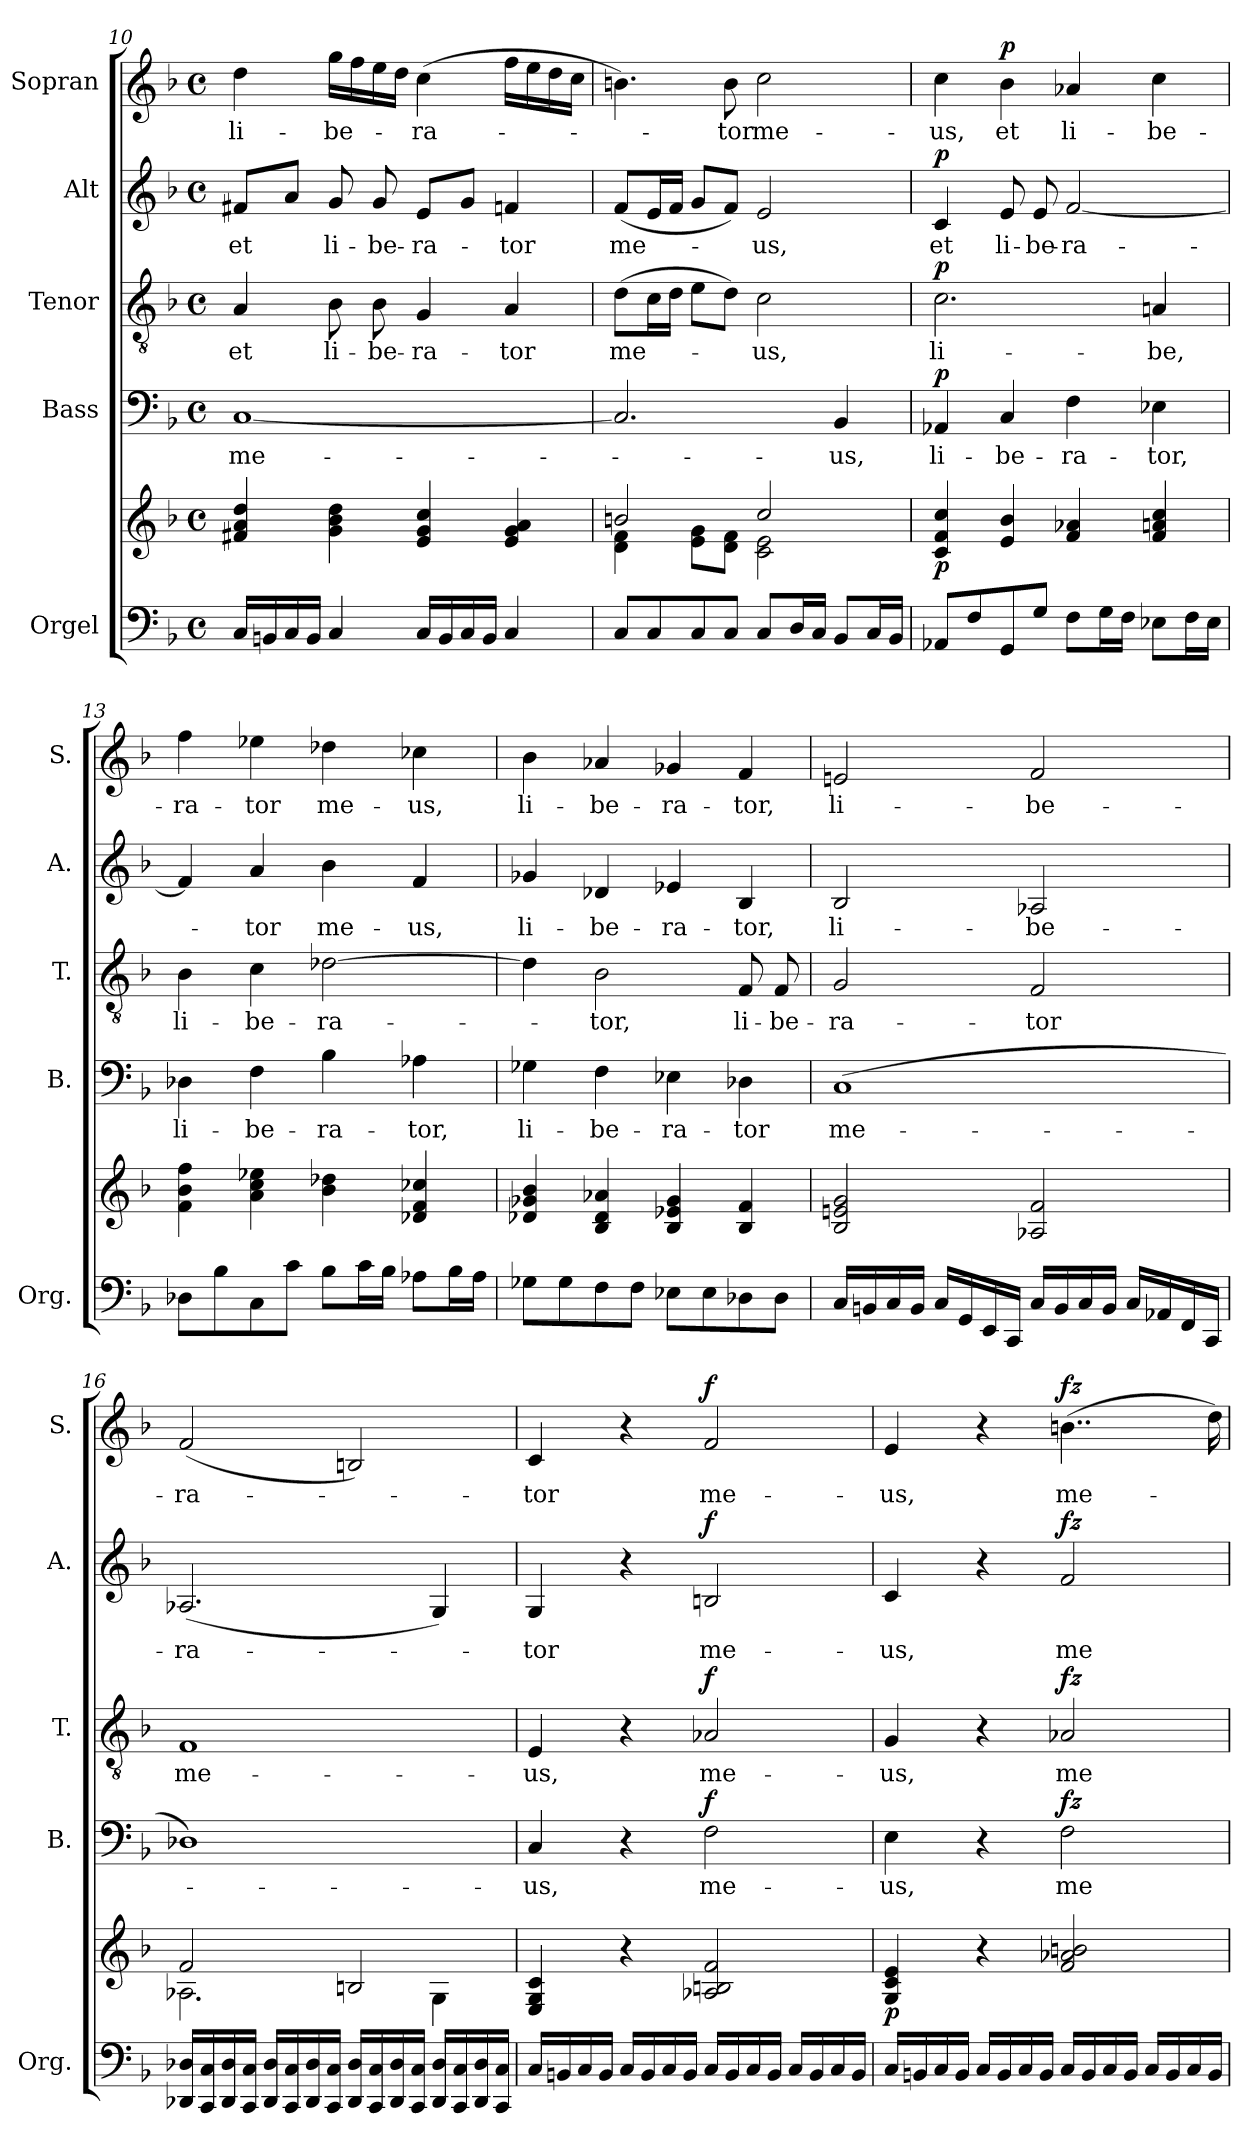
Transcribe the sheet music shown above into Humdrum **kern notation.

**kern	**kern	**dynam	**kern	**text	**dynam	**kern	**text	**dynam	**kern	**text	**dynam	**kern	**text	**dynam
*part5	*part5	*part5	*part4	*part4	*part4	*part3	*part3	*part3	*part2	*part2	*part2	*part1	*part1	*part1
*staff6	*staff5	*staff5/6	*staff4	*staff4	*staff4	*staff3	*staff3	*staff3	*staff2	*staff2	*staff2	*staff1	*staff1	*staff1
*I"Orgel	*	*	*I"Bass	*	*	*I"Tenor	*	*	*I"Alt	*	*	*I"Sopran	*	*
*I'Org.	*	*	*I'B.	*	*	*I'T.	*	*	*I'A.	*	*	*I'S.	*	*
*clefF4	*clefG2	*	*clefF4	*	*	*clefGv2	*	*	*clefG2	*	*	*clefG2	*	*
*k[b-]	*k[b-]	*	*k[b-]	*	*	*k[b-]	*	*	*k[b-]	*	*	*k[b-]	*	*
*F:	*F:	*	*F:	*	*	*F:	*	*	*F:	*	*	*F:	*	*
*M4/4	*M4/4	*	*M4/4	*	*	*M4/4	*	*	*M4/4	*	*	*M4/4	*	*
*met(c)	*met(c)	*	*met(c)	*	*	*met(c)	*	*	*met(c)	*	*	*met(c)	*	*
=10	=10	=10	=10	=10	=10	=10	=10	=10	=10	=10	=10	=10	=10	=10
!	!	!	!	!LO:LY:b	!	!	!LO:LY:b	!	!	!LO:LY:b	!	!	!LO:LY:b	!
16C/LL	4f#X/ 4a/ 4dd/	.	[1C	me-	.	4A/	et	.	8f#X/L	et	.	4dd\	li-	.
16BBn/	.	.	.	.	.	.	.	.	.	.	.	.	.	.
16C/	.	.	.	.	.	.	.	.	8a/J	.	.	.	.	.
16BB/JJ	.	.	.	.	.	.	.	.	.	.	.	.	.	.
!	!	!	!	!	!	!	!LO:LY:b	!	!	!LO:LY:b	!	!	!LO:LY:b	!
4C/	4g\ 4b-\ 4dd\	.	.	.	.	8B-\	li-	.	8g/	li-	.	16gg\LL	-be-	.
.	.	.	.	.	.	.	.	.	.	.	.	16ff\	.	.
!	!	!	!	!	!	!	!LO:LY:b	!	!	!LO:LY:b	!	!	!	!
.	.	.	.	.	.	8B-\	-be-	.	8g/	-be-	.	16ee\	.	.
.	.	.	.	.	.	.	.	.	.	.	.	16dd\JJ	.	.
!	!	!	!	!	!	!	!LO:LY:b	!	!	!LO:LY:b	!	!	!LO:LY:b	!
16C/LL	4e/ 4g/ 4cc/	.	.	.	.	4G/	-ra-	.	8e/L	-ra-	.	(>4cc\	-ra-	.
16BB/	.	.	.	.	.	.	.	.	.	.	.	.	.	.
16C/	.	.	.	.	.	.	.	.	8g/J	.	.	.	.	.
16BB/JJ	.	.	.	.	.	.	.	.	.	.	.	.	.	.
!	!	!	!	!	!	!	!LO:LY:b	!	!	!LO:LY:b	!	!	!	!
4C/	4e/ 4g/ 4a/	.	.	.	.	4A/	-tor	.	4fn/	-tor	.	16ff\LL	.	.
.	.	.	.	.	.	.	.	.	.	.	.	16ee\	.	.
.	.	.	.	.	.	.	.	.	.	.	.	16dd\	.	.
.	.	.	.	.	.	.	.	.	.	.	.	16cc\JJ	.	.
!!LO:LB:g=z
=11	=11	=11	=11	=11	=11	=11	=11	=11	=11	=11	=11	=11	=11	=11
*	*^	*	*	*	*	*	*	*	*	*	*	*	*	*
!	!	!	!	!	!	!	!	!LO:LY:b	!	!	!LO:LY:b	!	!	!	!
8C/L	2bn/	4d\ 4f\	.	2.C/]	.	.	(>8d\L	me-	.	(<8f/L	me-	.	4.bn\)	.	.
8C/	.	.	.	.	.	.	16c\L	.	.	16e/L	.	.	.	.	.
.	.	.	.	.	.	.	16d\JJ	.	.	16f/JJ	.	.	.	.	.
8C/	.	8e\ 8g\L	.	.	.	.	8e\L	.	.	8g/L	.	.	.	.	.
!	!	!	!	!	!	!	!	!	!	!	!	!	!	!LO:LY:b	!
8C/J	.	8d\ 8f\J	.	.	.	.	8d\J)	.	.	8f/J)	.	.	8b\	-tor	.
!	!	!	!	!	!	!	!	!LO:LY:b	!	!	!LO:LY:b	!	!	!LO:LY:b	!
8C/L	2cc/	2c\ 2e\	.	.	.	.	2c\	-us,	.	2e/	-us,	.	2cc\	me-	.
16D/L	.	.	.	.	.	.	.	.	.	.	.	.	.	.	.
16C/JJ	.	.	.	.	.	.	.	.	.	.	.	.	.	.	.
!	!	!	!	!	!LO:LY:b	!	!	!	!	!	!	!	!	!	!
8BB-/L	.	.	.	4BB-/	-us,	.	.	.	.	.	.	.	.	.	.
16C/L	.	.	.	.	.	.	.	.	.	.	.	.	.	.	.
16BB-/JJ	.	.	.	.	.	.	.	.	.	.	.	.	.	.	.
*	*v	*v	*	*	*	*	*	*	*	*	*	*	*	*	*
=12	=12	=12	=12	=12	=12	=12	=12	=12	=12	=12	=12	=12	=12	=12
!	!	!LO:DY:b	!	!LO:LY:b	!LO:DY:a	!	!LO:LY:b	!LO:DY:a	!	!LO:LY:b	!LO:DY:a	!	!LO:LY:b	!
8AA-X/L	4c/ 4f/ 4cc/	p	4AA-X/	li-	p	2.c\	li-	p	4c/	et	p	4cc\	-us,	.
8F/	.	.	.	.	.	.	.	.	.	.	.	.	.	.
!	!	!	!	!LO:LY:b	!	!	!	!	!	!LO:LY:b	!	!	!LO:LY:b	!LO:DY:a
8GG/	4e/ 4b-/	.	4C/	-be-	.	.	.	.	8e/	li-	.	4b-\	et	p
!	!	!	!	!	!	!	!	!	!	!LO:LY:b	!	!	!	!
8G/J	.	.	.	.	.	.	.	.	8e/	-be-	.	.	.	.
!	!	!	!	!LO:LY:b	!	!	!	!	!	!LO:LY:b	!	!	!LO:LY:b	!
8F\L	4f/ 4a-X/	.	4F\	-ra-	.	.	.	.	[2f/	-ra-	.	4a-X/	li-	.
16G\L	.	.	.	.	.	.	.	.	.	.	.	.	.	.
16F\JJ	.	.	.	.	.	.	.	.	.	.	.	.	.	.
!	!	!	!	!LO:LY:b	!	!	!LO:LY:b	!	!	!	!	!	!LO:LY:b	!
8E-X\L	4f/ 4an/ 4cc/	.	4E-X\	-tor,	.	4An/	-be,	.	.	.	.	4cc\	-be-	.
16F\L	.	.	.	.	.	.	.	.	.	.	.	.	.	.
16E-\JJ	.	.	.	.	.	.	.	.	.	.	.	.	.	.
=13	=13	=13	=13	=13	=13	=13	=13	=13	=13	=13	=13	=13	=13	=13
!	!	!	!	!LO:LY:b	!	!	!LO:LY:b	!	!	!	!	!	!LO:LY:b	!
8D-X\L	4f\ 4b-\ 4ff\	.	4D-X\	li-	.	4B-\	li-	.	4f/]	.	.	4ff\	-ra-	.
8B-\	.	.	.	.	.	.	.	.	.	.	.	.	.	.
!	!	!	!	!LO:LY:b	!	!	!LO:LY:b	!	!	!LO:LY:b	!	!	!LO:LY:b	!
8C\	4a\ 4cc\ 4ee-X\	.	4F\	-be-	.	4c\	-be-	.	4a/	-tor	.	4ee-X\	-tor	.
8c\J	.	.	.	.	.	.	.	.	.	.	.	.	.	.
!	!	!	!	!LO:LY:b	!	!	!LO:LY:b	!	!	!LO:LY:b	!	!	!LO:LY:b	!
8B-\L	4b-\ 4dd-X\	.	4B-\	-ra-	.	[2d-X\	-ra-	.	4b-\	me-	.	4dd-X\	me-	.
16c\L	.	.	.	.	.	.	.	.	.	.	.	.	.	.
16B-\JJ	.	.	.	.	.	.	.	.	.	.	.	.	.	.
!	!	!	!	!LO:LY:b	!	!	!	!	!	!LO:LY:b	!	!	!LO:LY:b	!
8A-X\L	4d-X/ 4f/ 4cc-X/	.	4A-X\	-tor,	.	.	.	.	4f/	-us,	.	4cc-X\	-us,	.
16B-\L	.	.	.	.	.	.	.	.	.	.	.	.	.	.
16A-\JJ	.	.	.	.	.	.	.	.	.	.	.	.	.	.
=14	=14	=14	=14	=14	=14	=14	=14	=14	=14	=14	=14	=14	=14	=14
!	!	!	!	!LO:LY:b	!	!	!	!	!	!LO:LY:b	!	!	!LO:LY:b	!
8G-X\L	4d-X/ 4g-X/ 4b-/	.	4G-X\	li-	.	4d-\]	.	.	4g-X/	li-	.	4b-\	li-	.
8G-\	.	.	.	.	.	.	.	.	.	.	.	.	.	.
!	!	!	!	!LO:LY:b	!	!	!LO:LY:b	!	!	!LO:LY:b	!	!	!LO:LY:b	!
8F\	4B-/ 4d-/ 4a-X/	.	4F\	-be-	.	2B-\	-tor,	.	4d-X/	-be-	.	4a-X/	-be-	.
8F\J	.	.	.	.	.	.	.	.	.	.	.	.	.	.
!	!	!	!	!LO:LY:b	!	!	!	!	!	!LO:LY:b	!	!	!LO:LY:b	!
8E-X\L	4B-/ 4e-X/ 4g-/	.	4E-X\	-ra-	.	.	.	.	4e-X/	-ra-	.	4g-X/	-ra-	.
8E-\	.	.	.	.	.	.	.	.	.	.	.	.	.	.
!	!	!	!	!LO:LY:b	!	!	!LO:LY:b	!	!	!LO:LY:b	!	!	!LO:LY:b	!
8D-X\	4B-/ 4f/	.	4D-X\	-tor	.	8F/	li-	.	4B-/	-tor,	.	4f/	-tor,	.
!	!	!	!	!	!	!	!LO:LY:b	!	!	!	!	!	!	!
8D-\J	.	.	.	.	.	8F/	-be-	.	.	.	.	.	.	.
!!LO:PB:g=z
=15	=15	=15	=15	=15	=15	=15	=15	=15	=15	=15	=15	=15	=15	=15
!	!	!	!	!LO:LY:b	!	!	!LO:LY:b	!	!	!LO:LY:b	!	!	!LO:LY:b	!
16C/LL	2B-/ 2en/ 2g/	.	(>1C	me-	.	2G/	-ra-	.	2B-/	li-	.	2en/	li-	.
16BBn/	.	.	.	.	.	.	.	.	.	.	.	.	.	.
16C/	.	.	.	.	.	.	.	.	.	.	.	.	.	.
16BB/JJ	.	.	.	.	.	.	.	.	.	.	.	.	.	.
16C/LL	.	.	.	.	.	.	.	.	.	.	.	.	.	.
16GG/	.	.	.	.	.	.	.	.	.	.	.	.	.	.
16EE/	.	.	.	.	.	.	.	.	.	.	.	.	.	.
16CC/JJ	.	.	.	.	.	.	.	.	.	.	.	.	.	.
!	!	!	!	!	!	!	!LO:LY:b	!	!	!LO:LY:b	!	!	!LO:LY:b	!
16C/LL	2A-X/ 2f/	.	.	.	.	2F/	-tor	.	2A-X/	-be-	.	2f/	-be-	.
16BB/	.	.	.	.	.	.	.	.	.	.	.	.	.	.
16C/	.	.	.	.	.	.	.	.	.	.	.	.	.	.
16BB/JJ	.	.	.	.	.	.	.	.	.	.	.	.	.	.
16C/LL	.	.	.	.	.	.	.	.	.	.	.	.	.	.
16AA-X/	.	.	.	.	.	.	.	.	.	.	.	.	.	.
16FF/	.	.	.	.	.	.	.	.	.	.	.	.	.	.
16CC/JJ	.	.	.	.	.	.	.	.	.	.	.	.	.	.
=16	=16	=16	=16	=16	=16	=16	=16	=16	=16	=16	=16	=16	=16	=16
*	*^	*	*	*	*	*	*	*	*	*	*	*	*	*
!	!	!	!	!	!	!	!	!LO:LY:b	!	!	!LO:LY:b	!	!	!LO:LY:b	!
16DD-X/ 16D-X/LL	2f/	2.A-X\	.	1D-X)	.	.	1F	me-	.	(<2.A-X/	-ra-	.	(<2f/	-ra-	.
16CC/ 16C/	.	.	.	.	.	.	.	.	.	.	.	.	.	.	.
16DD-/ 16D-/	.	.	.	.	.	.	.	.	.	.	.	.	.	.	.
16CC/ 16C/JJ	.	.	.	.	.	.	.	.	.	.	.	.	.	.	.
16DD-/ 16D-/LL	.	.	.	.	.	.	.	.	.	.	.	.	.	.	.
16CC/ 16C/	.	.	.	.	.	.	.	.	.	.	.	.	.	.	.
16DD-/ 16D-/	.	.	.	.	.	.	.	.	.	.	.	.	.	.	.
16CC/ 16C/JJ	.	.	.	.	.	.	.	.	.	.	.	.	.	.	.
16DD-/ 16D-/LL	2Bn/	.	.	.	.	.	.	.	.	.	.	.	2Bn/)	.	.
16CC/ 16C/	.	.	.	.	.	.	.	.	.	.	.	.	.	.	.
16DD-/ 16D-/	.	.	.	.	.	.	.	.	.	.	.	.	.	.	.
16CC/ 16C/JJ	.	.	.	.	.	.	.	.	.	.	.	.	.	.	.
16DD-/ 16D-/LL	.	4G\	.	.	.	.	.	.	.	4G/)	.	.	.	.	.
16CC/ 16C/	.	.	.	.	.	.	.	.	.	.	.	.	.	.	.
16DD-/ 16D-/	.	.	.	.	.	.	.	.	.	.	.	.	.	.	.
16CC/ 16C/JJ	.	.	.	.	.	.	.	.	.	.	.	.	.	.	.
*	*v	*v	*	*	*	*	*	*	*	*	*	*	*	*	*
=17	=17	=17	=17	=17	=17	=17	=17	=17	=17	=17	=17	=17	=17	=17
!	!	!	!	!LO:LY:b	!	!	!LO:LY:b	!	!	!LO:LY:b	!	!	!LO:LY:b	!
16C/LL	4E/ 4G/ 4c/	.	4C/	-us,	.	4E/	-us,	.	4G/	-tor	.	4c/	-tor	.
16BBn/	.	.	.	.	.	.	.	.	.	.	.	.	.	.
16C/	.	.	.	.	.	.	.	.	.	.	.	.	.	.
16BB/JJ	.	.	.	.	.	.	.	.	.	.	.	.	.	.
16C/LL	4r	.	4r	.	.	4r	.	.	4r	.	.	4r	.	.
16BB/	.	.	.	.	.	.	.	.	.	.	.	.	.	.
16C/	.	.	.	.	.	.	.	.	.	.	.	.	.	.
16BB/JJ	.	.	.	.	.	.	.	.	.	.	.	.	.	.
!	!	!	!	!LO:LY:b	!LO:DY:a	!	!LO:LY:b	!LO:DY:a	!	!LO:LY:b	!LO:DY:a	!	!LO:LY:b	!LO:DY:a
16C/LL	2A-X/ 2Bn/ 2f/	.	2F\	me-	f	2A-X/	me-	f	2Bn/	me-	f	2f/	me-	f
16BB/	.	.	.	.	.	.	.	.	.	.	.	.	.	.
16C/	.	.	.	.	.	.	.	.	.	.	.	.	.	.
16BB/JJ	.	.	.	.	.	.	.	.	.	.	.	.	.	.
16C/LL	.	.	.	.	.	.	.	.	.	.	.	.	.	.
16BB/	.	.	.	.	.	.	.	.	.	.	.	.	.	.
16C/	.	.	.	.	.	.	.	.	.	.	.	.	.	.
16BB/JJ	.	.	.	.	.	.	.	.	.	.	.	.	.	.
!!LO:LB:g=z
=18	=18	=18	=18	=18	=18	=18	=18	=18	=18	=18	=18	=18	=18	=18
!	!	!LO:DY:b	!	!LO:LY:b	!	!	!LO:LY:b	!	!	!LO:LY:b	!	!	!LO:LY:b	!
16C/LL	4G/ 4c/ 4e/	p	4E\	-us,	.	4G/	-us,	.	4c/	-us,	.	4e/	-us,	.
16BBn/	.	.	.	.	.	.	.	.	.	.	.	.	.	.
16C/	.	.	.	.	.	.	.	.	.	.	.	.	.	.
16BB/JJ	.	.	.	.	.	.	.	.	.	.	.	.	.	.
16C/LL	4r	.	4r	.	.	4r	.	.	4r	.	.	4r	.	.
16BB/	.	.	.	.	.	.	.	.	.	.	.	.	.	.
16C/	.	.	.	.	.	.	.	.	.	.	.	.	.	.
16BB/JJ	.	.	.	.	.	.	.	.	.	.	.	.	.	.
!	!	!	!	!LO:LY:b	!LO:DY:a	!	!LO:LY:b	!LO:DY:a	!	!LO:LY:b	!LO:DY:a	!	!LO:LY:b	!LO:DY:a
16C/LL	2f/ 2a-X/ 2bn/	.	2F\	me-	fz	2A-X/	me-	fz	2f/	me-	fz	(>4..bn\	me-	fz
16BB/	.	.	.	.	.	.	.	.	.	.	.	.	.	.
16C/	.	.	.	.	.	.	.	.	.	.	.	.	.	.
16BB/JJ	.	.	.	.	.	.	.	.	.	.	.	.	.	.
16C/LL	.	.	.	.	.	.	.	.	.	.	.	.	.	.
16BB/	.	.	.	.	.	.	.	.	.	.	.	.	.	.
16C/	.	.	.	.	.	.	.	.	.	.	.	.	.	.
16BB/JJ	.	.	.	.	.	.	.	.	.	.	.	16dd\)	.	.
=	=	=	=	=	=	=	=	=	=	=	=	=	=	=
*-	*-	*-	*-	*-	*-	*-	*-	*-	*-	*-	*-	*-	*-	*-
